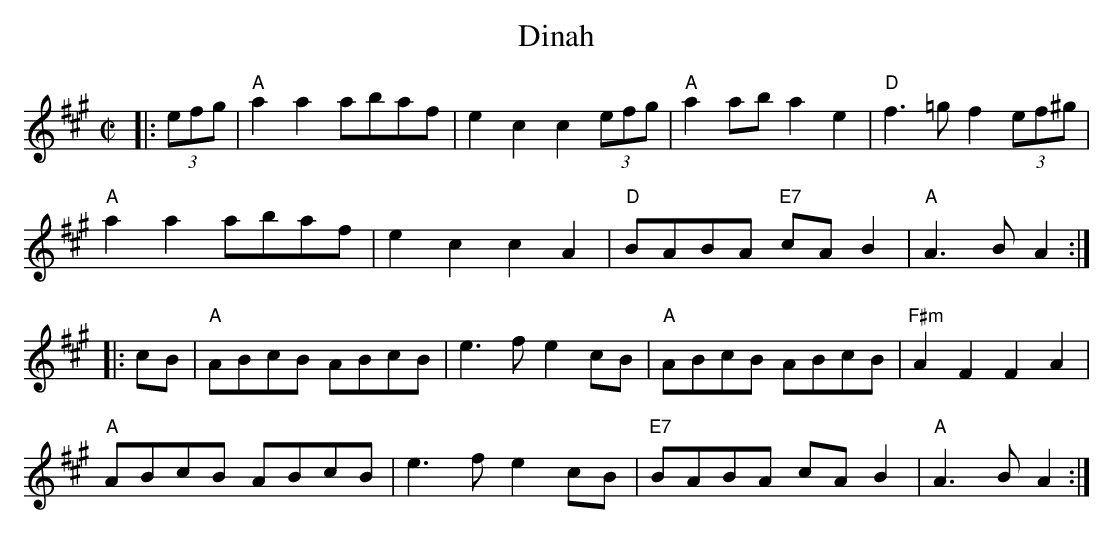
X:1
T:Dinah
M:C|
K:A
|:(3efg|"A"a2a2 abaf|e2c2 c2 (3efg|"A"a2ab a2e2|"D"f3=gf2 (3ef^g|
"A"a2a2 abaf|e2c2 c2 A2|"D"BABA "E7"cAB2|"A"A3BA2:|
|:cB|"A"ABcB ABcB|e3fe2cB|"A"ABcB ABcB|"F#m"A2F2F2A2|
"A"ABcB ABcB|e3fe2cB|"E7"BABA cA B2|"A"A3BA2:|
